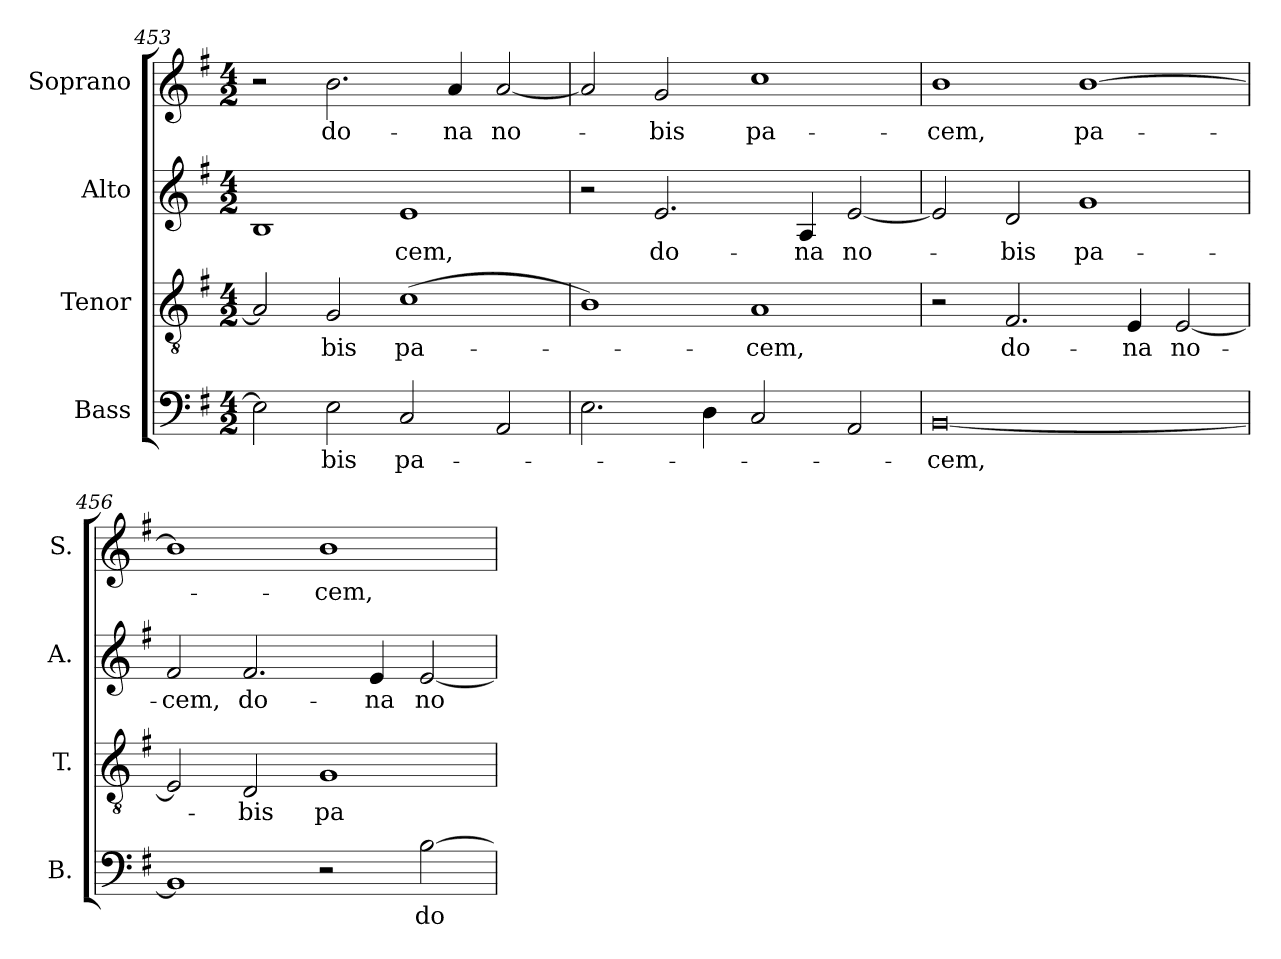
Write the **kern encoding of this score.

**kern	**text	**kern	**text	**kern	**text	**kern	**text
*part4	*part4	*part3	*part3	*part2	*part2	*part1	*part1
*staff4	*staff4	*staff3	*staff3	*staff2	*staff2	*staff1	*staff1
*I"Bass	*	*I"Tenor	*	*I"Alto	*	*I"Soprano	*
*I'B.	*	*I'T.	*	*I'A.	*	*I'S.	*
*clefF4	*	*clefGv2	*	*clefG2	*	*clefG2	*
*	*	*ITrd7c12	*	*	*	*	*
*k[f#]	*	*k[f#]	*	*k[f#]	*	*k[f#]	*
*G:	*	*G:	*	*G:	*	*G:	*
*M4/2	*	*M4/2	*	*M4/2	*	*M4/2	*
=453	=453	=453	=453	=453	=453	=453	=453
2Ei\]	.	2AAi/]	.	1Bi	.	2r	.
!	!LO:LY:b:color=#000000	!	!	!	!	!	!
!	!	!	!LO:LY:b:color=#000000	!	!	!	!
!	!	!	!	!	!	!	!LO:LY:b:color=#000000
2Ei\	-bis	2GGi/	-bis	.	.	2.bi\	do-
!	!LO:LY:b:color=#000000	!	!	!	!	!	!
!	!	!	!LO:LY:b:color=#000000	!	!	!	!
!	!	!	!	!	!LO:LY:b:color=#000000	!	!
2Ci/	pa-	(1Ci	pa-	1ei	-cem,	.	.
!	!	!	!	!	!	!	!LO:LY:b:color=#000000
.	.	.	.	.	.	4ai/	-na
!	!	!	!	!	!	!	!LO:LY:b:color=#000000
2AAi/	.	.	.	.	.	[2ai/	no-
=454	=454	=454	=454	=454	=454	=454	=454
2.Ei\	.	1BBi)	.	2r	.	2ai/]	.
!	!	!	!	!	!LO:LY:b:color=#000000	!	!
!	!	!	!	!	!	!	!LO:LY:b:color=#000000
.	.	.	.	2.ei/	do-	2gi/	-bis
4Di\	.	.	.	.	.	.	.
!	!	!	!LO:LY:b:color=#000000	!	!	!	!
!	!	!	!	!	!	!	!LO:LY:b:color=#000000
2Ci/	.	1AAi	-cem,	.	.	1cci	pa-
!	!	!	!	!	!LO:LY:b:color=#000000	!	!
.	.	.	.	4Ai/	-na	.	.
!	!	!	!	!	!LO:LY:b:color=#000000	!	!
2AAi/	.	.	.	[2ei/	no-	.	.
=455	=455	=455	=455	=455	=455	=455	=455
!	!LO:LY:b:color=#000000	!	!	!	!	!	!
!	!	!	!	!	!	!	!LO:LY:b:color=#000000
[0BBi	-cem,	2r	.	2ei/]	.	1bi	-cem,
!	!	!	!LO:LY:b:color=#000000	!	!	!	!
!	!	!	!	!	!LO:LY:b:color=#000000	!	!
.	.	2.FF#i/	do-	2di/	-bis	.	.
!	!	!	!	!	!LO:LY:b:color=#000000	!	!
!	!	!	!	!	!	!	!LO:LY:b:color=#000000
.	.	.	.	1gi	pa-	[1bi	pa-
!	!	!	!LO:LY:b:color=#000000	!	!	!	!
.	.	4EEi/	-na	.	.	.	.
!	!	!	!LO:LY:b:color=#000000	!	!	!	!
.	.	[2EEi/	no-	.	.	.	.
=456	=456	=456	=456	=456	=456	=456	=456
!	!	!	!	!	!LO:LY:b:color=#000000	!	!
1BBi]	.	2EEi/]	.	2f#i/	-cem,	1bi]	.
!	!	!	!LO:LY:b:color=#000000	!	!	!	!
!	!	!	!	!	!LO:LY:b:color=#000000	!	!
.	.	2DDi/	-bis	2.f#i/	do-	.	.
!	!	!	!LO:LY:b:color=#000000	!	!	!	!
!	!	!	!	!	!	!	!LO:LY:b:color=#000000
2r	.	1GGi	pa-	.	.	1bi	-cem,
!	!	!	!	!	!LO:LY:b:color=#000000	!	!
.	.	.	.	4ei/	-na	.	.
!	!LO:LY:b:color=#000000	!	!	!	!	!	!
!	!	!	!	!	!LO:LY:b:color=#000000	!	!
[2Bi\	do-	.	.	[2ei/	no-	.	.
=	=	=	=	=	=	=	=
*-	*-	*-	*-	*-	*-	*-	*-
